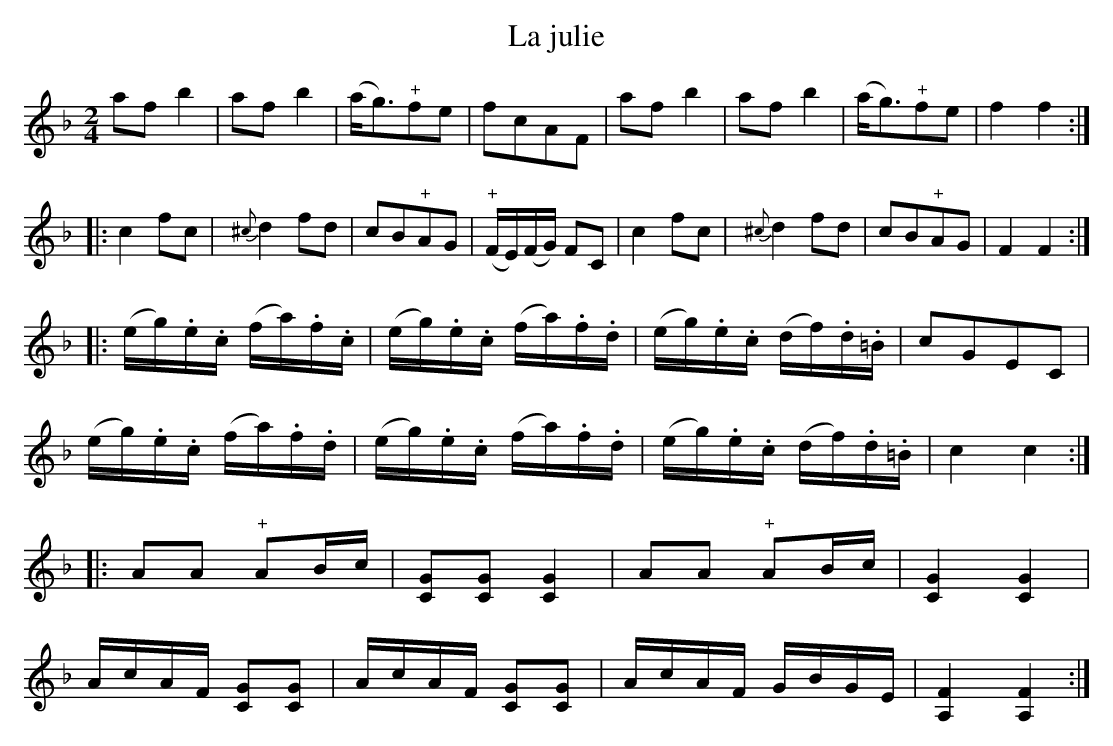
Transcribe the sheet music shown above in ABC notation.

X:1
T:La julie
K:Fmaj
M:2/4
L:1/8
af b2|af b2|(a<g)"+"fe|fcAF|af b2|af b2|(a<g)"+"fe|f2 f2:|
|:c2 fc|{^c}d2 fd|cB"+"AG|"+"(F/2E/2)(F/2G/2) FC|c2 fc|{^c}d2 fd|cB"+"AG|F2 F2:|
|:(e/2g/2).e/2.c/2 (f/2a/2).f/2.c/2|(e/2g/2).e/2.c/2 (f/2a/2).f/2.d/2|(e/2g/2).e/2.c/2 (d/2f/2).d/2.=B/2|cGEC|
(e/2g/2).e/2.c/2 (f/2a/2).f/2.d/2|(e/2g/2).e/2.c/2 (f/2a/2).f/2.d/2|(e/2g/2).e/2.c/2 (d/2f/2).d/2.=B/2|c2 c2:|
|:AA "+"AB/2c/2|[CG][CG] [CG]2|AA "+"AB/2c/2|[CG]2 [CG]2|
A/2c/2A/2F/2 [CG][CG]|A/2c/2A/2F/2 [CG][CG]|A/2c/2A/2F/2 G/2B/2G/2E/2|[A,F]2 [A,F]2:|]
